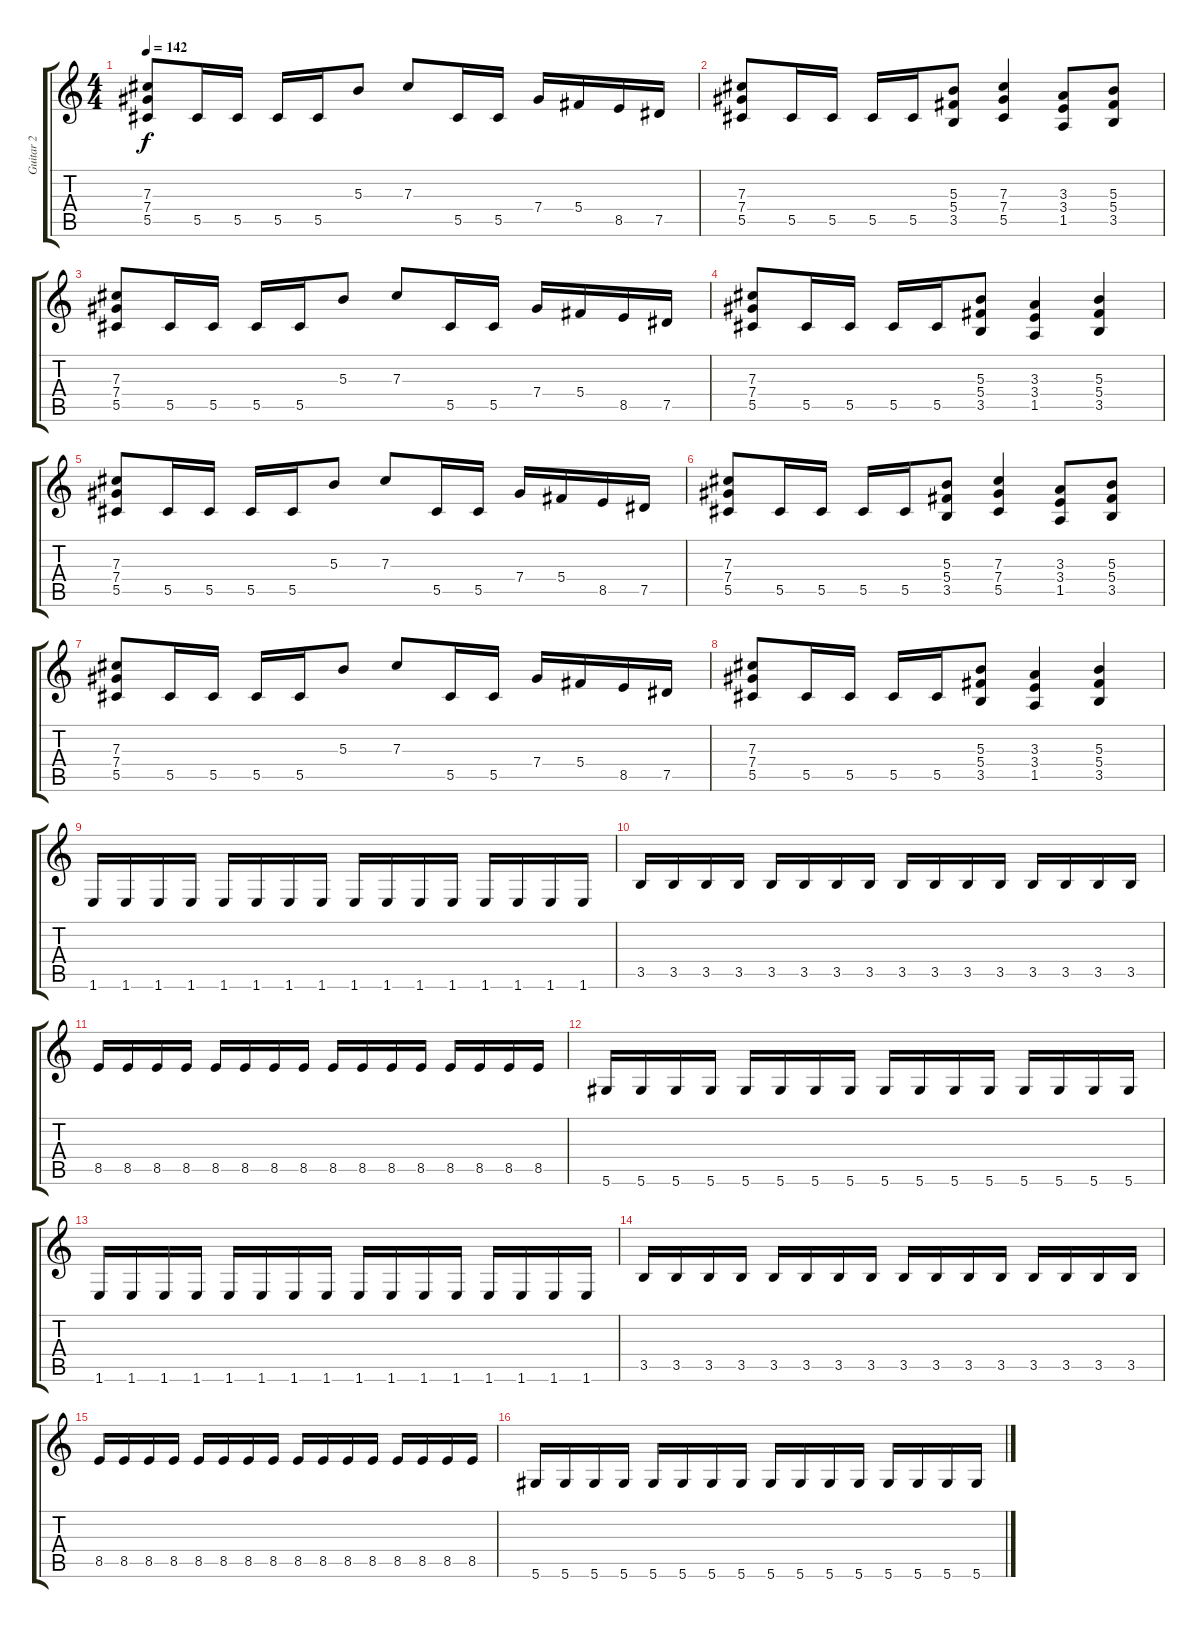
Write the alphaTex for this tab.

\track ("Guitar 2" "Guitar 2") {instrument overdrivenguitar}
\staff {score tabs}
\tuning (Eb4 Bb3 Gb3 Db3 Ab2 Eb2) {hide}
\ts (4 4)
\tempo 142
\clef g2
\ks c
(7.3 7.4 5.5).8{dy f} 5.5.16 5.5.16 5.5.16 5.5.16 5.3.8 7.3.8 5.5.16 5.5.16 7.4.16 5.4.16 8.5.16 7.5.16 |
(7.3 7.4 5.5).8 5.5.16 5.5.16 5.5.16 5.5.16 (5.3 5.4 3.5).8 (7.3 7.4 5.5).4 (3.3 3.4 1.5).8 (5.3 5.4 3.5).8 |
(7.3 7.4 5.5).8 5.5.16 5.5.16 5.5.16 5.5.16 5.3.8 7.3.8 5.5.16 5.5.16 7.4.16 5.4.16 8.5.16 7.5.16 |
(7.3 7.4 5.5).8 5.5.16 5.5.16 5.5.16 5.5.16 (5.3 5.4 3.5).8 (3.3 3.4 1.5).4 (5.3 5.4 3.5).4 |
(7.3 7.4 5.5).8 5.5.16 5.5.16 5.5.16 5.5.16 5.3.8 7.3.8 5.5.16 5.5.16 7.4.16 5.4.16 8.5.16 7.5.16 |
(7.3 7.4 5.5).8 5.5.16 5.5.16 5.5.16 5.5.16 (5.3 5.4 3.5).8 (7.3 7.4 5.5).4 (3.3 3.4 1.5).8 (5.3 5.4 3.5).8 |
(7.3 7.4 5.5).8 5.5.16 5.5.16 5.5.16 5.5.16 5.3.8 7.3.8 5.5.16 5.5.16 7.4.16 5.4.16 8.5.16 7.5.16 |
(7.3 7.4 5.5).8 5.5.16 5.5.16 5.5.16 5.5.16 (5.3 5.4 3.5).8 (3.3 3.4 1.5).4 (5.3 5.4 3.5).4 |
1.6.16 1.6.16 1.6.16 1.6.16 1.6.16 1.6.16 1.6.16 1.6.16 1.6.16 1.6.16 1.6.16 1.6.16 1.6.16 1.6.16 1.6.16 1.6.16 |
3.5.16 3.5.16 3.5.16 3.5.16 3.5.16 3.5.16 3.5.16 3.5.16 3.5.16 3.5.16 3.5.16 3.5.16 3.5.16 3.5.16 3.5.16 3.5.16 |
8.5.16 8.5.16 8.5.16 8.5.16 8.5.16 8.5.16 8.5.16 8.5.16 8.5.16 8.5.16 8.5.16 8.5.16 8.5.16 8.5.16 8.5.16 8.5.16 |
5.6.16 5.6.16 5.6.16 5.6.16 5.6.16 5.6.16 5.6.16 5.6.16 5.6.16 5.6.16 5.6.16 5.6.16 5.6.16 5.6.16 5.6.16 5.6.16 |
1.6.16 1.6.16 1.6.16 1.6.16 1.6.16 1.6.16 1.6.16 1.6.16 1.6.16 1.6.16 1.6.16 1.6.16 1.6.16 1.6.16 1.6.16 1.6.16 |
3.5.16 3.5.16 3.5.16 3.5.16 3.5.16 3.5.16 3.5.16 3.5.16 3.5.16 3.5.16 3.5.16 3.5.16 3.5.16 3.5.16 3.5.16 3.5.16 |
8.5.16 8.5.16 8.5.16 8.5.16 8.5.16 8.5.16 8.5.16 8.5.16 8.5.16 8.5.16 8.5.16 8.5.16 8.5.16 8.5.16 8.5.16 8.5.16 |
5.6.16 5.6.16 5.6.16 5.6.16 5.6.16 5.6.16 5.6.16 5.6.16 5.6.16 5.6.16 5.6.16 5.6.16 5.6.16 5.6.16 5.6.16 5.6.16
